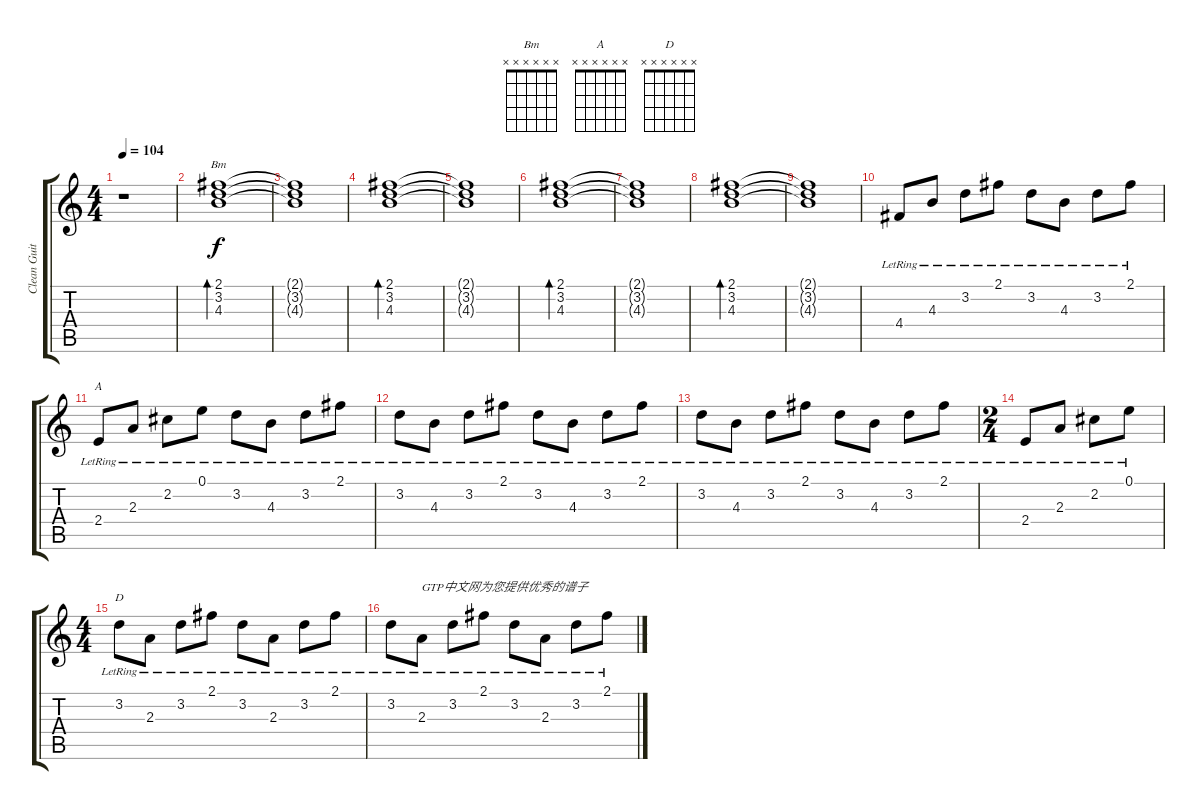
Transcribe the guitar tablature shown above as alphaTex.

\track ("Clean Guitar" "Clean Guit") {instrument acousticguitarsteel}
\staff {score tabs}
\tuning (E4 B3 G3 D3 A2 E2) {hide}
\chord ("Bm" x x x x x x)
\chord ("A" x x x x x x)
\chord ("D" x x x x x x)
\ts (4 4)
\tempo 104
\clef g2
\ks c
r.1{dy f instrument acousticguitarsteel} |
(2.1 3.2 4.3).1{bd 120 ch "Bm"} |
(2.1{t} 3.2{t} 4.3{t}).1 |
(2.1 3.2 4.3).1{bd 120} |
(2.1{t} 3.2{t} 4.3{t}).1 |
(2.1 3.2 4.3).1{bd 120} |
(2.1{t} 3.2{t} 4.3{t}).1 |
(2.1 3.2 4.3).1{bd 120} |
(2.1{t} 3.2{t} 4.3{t}).1 |
4.4{lr}.8 4.3{lr}.8 3.2{lr}.8 2.1{lr}.8 3.2{lr}.8 4.3{lr}.8 3.2{lr}.8 2.1{lr}.8 |
2.4{lr}.8{ch "A"} 2.3{lr}.8 2.2{lr}.8 0.1{lr}.8 3.2{lr}.8 4.3{lr}.8 3.2{lr}.8 2.1{lr}.8 |
3.2{lr}.8 4.3{lr}.8 3.2{lr}.8 2.1{lr}.8 3.2{lr}.8 4.3{lr}.8 3.2{lr}.8 2.1{lr}.8 |
3.2{lr}.8 4.3{lr}.8 3.2{lr}.8 2.1{lr}.8 3.2{lr}.8 4.3{lr}.8 3.2{lr}.8 2.1{lr}.8 |
\ts (2 4)
2.4{lr}.8 2.3{lr}.8 2.2{lr}.8 0.1{lr}.8 |
\ts (4 4)
3.2{lr}.8{ch "D"} 2.3{lr}.8 3.2{lr}.8 2.1{lr}.8 3.2{lr}.8 2.3{lr}.8 3.2{lr}.8 2.1{lr}.8 |
3.2{lr}.8 2.3{lr}.8{txt "GTP中文网为您提供优秀的谱子"} 3.2{lr}.8 2.1{lr}.8 3.2{lr}.8 2.3{lr}.8 3.2{lr}.8 2.1{lr}.8
